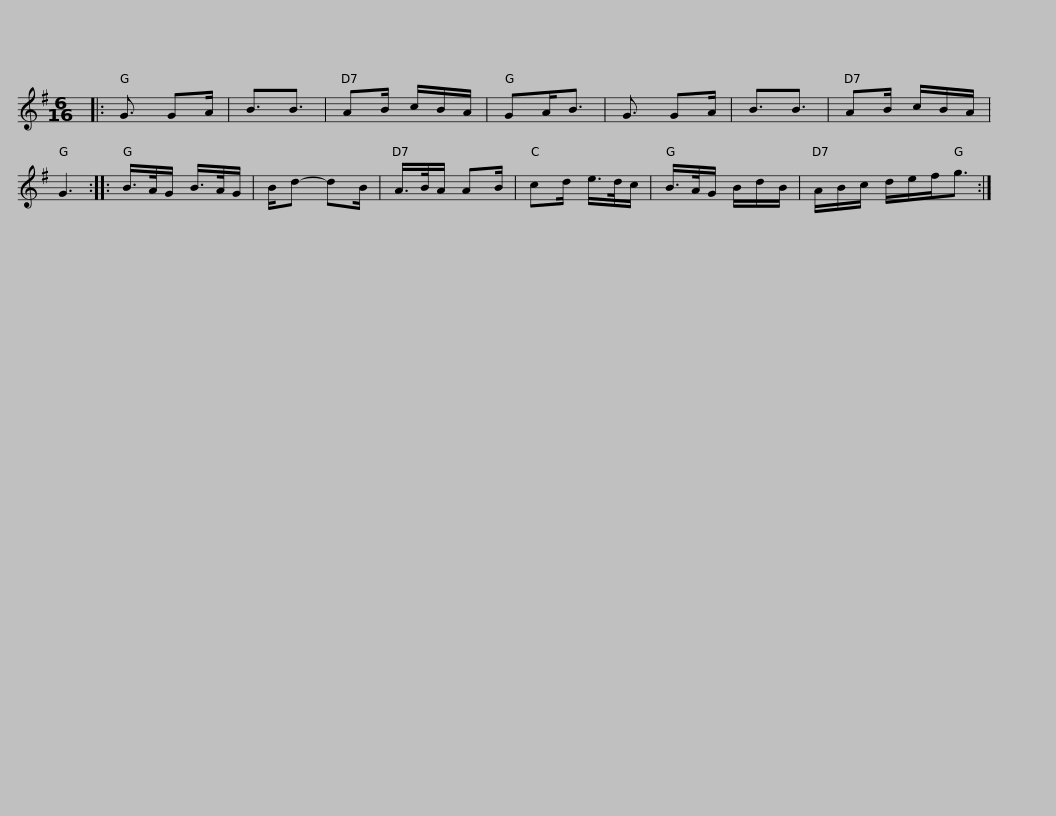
X:1
L:1/8
M:6/16
I:linebreak $
K:G
V:1 treble
V:1
|: G3/2 GA/ | B3/2B3/2 | AB/ c/B/A/ | GA<B | G3/2 GA/ | %5
 B3/2B3/2 | AB/ c/B/A/ | G3 :: B/>A/G/ B/>A/G/ | B/d- dB/ |$ %10
 A/>B/A/ AB/ | cd/ e/>d/c/ | B/>A/G/ B/d/B/ | A/B/c/ d/e/f<g :| %14
